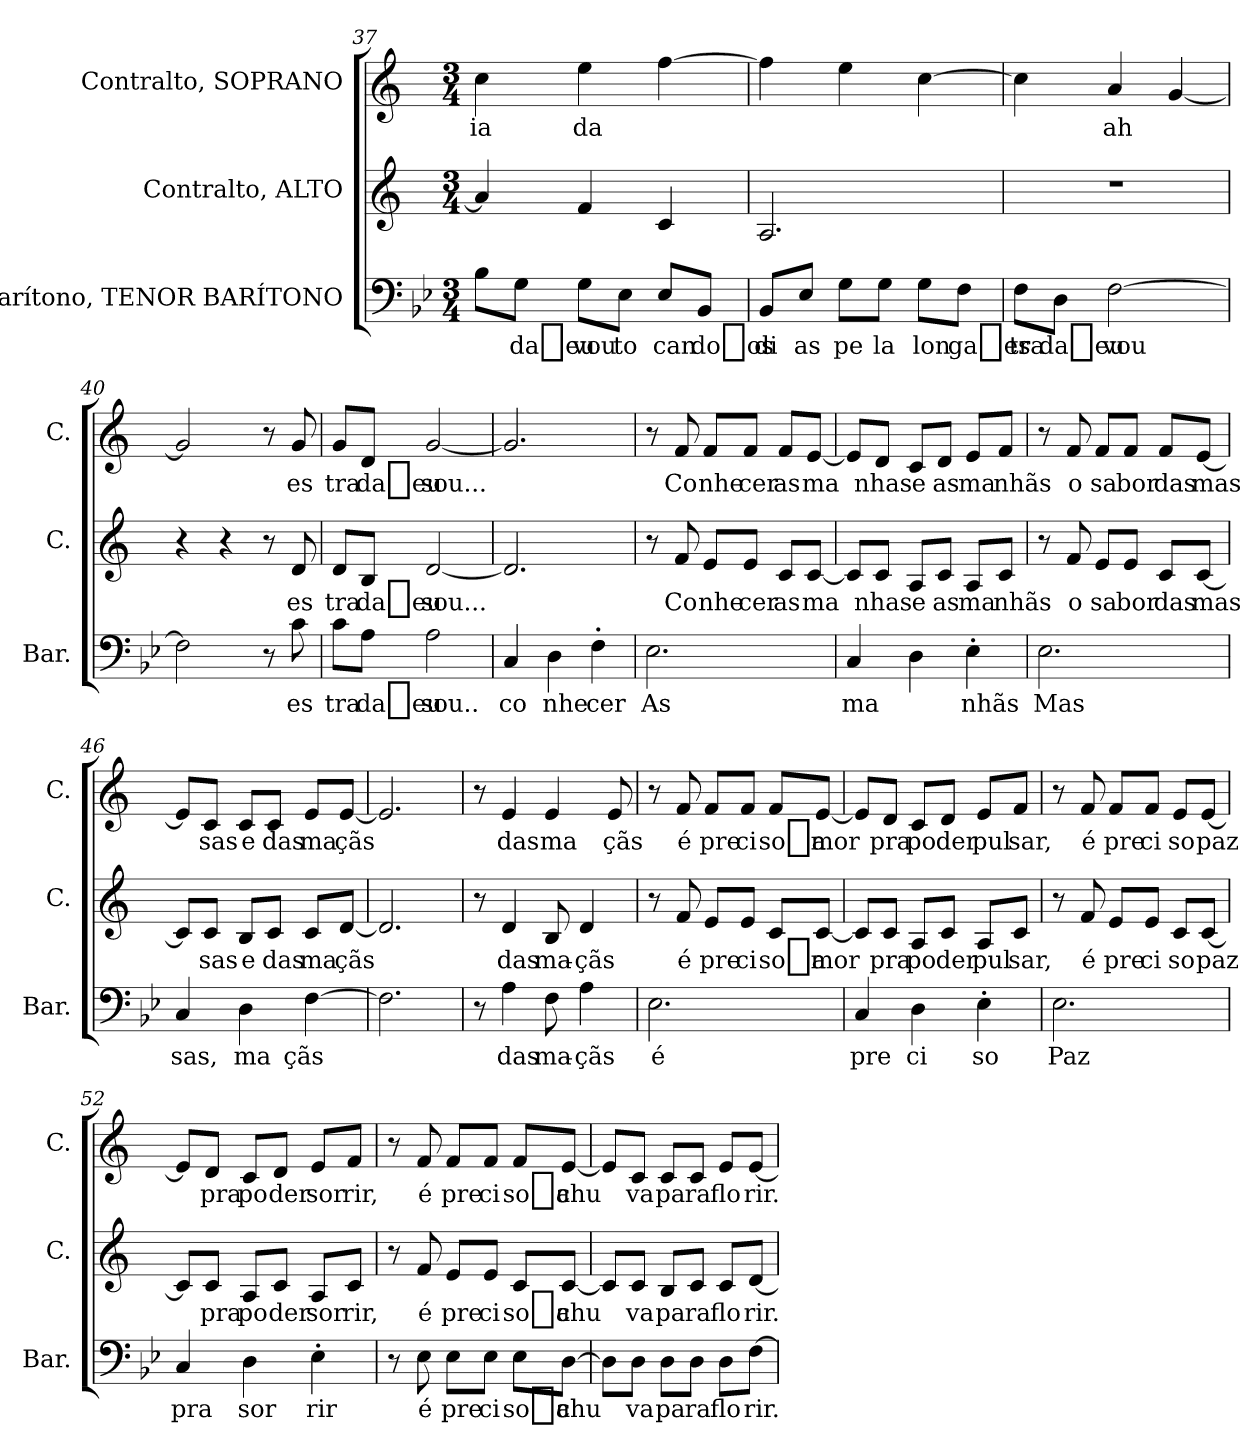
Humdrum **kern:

**kern	**text	**kern	**text	**kern	**text
*part3	*part3	*part2	*part2	*part1	*part1
*staff3	*staff3	*staff2	*staff2	*staff1	*staff1
*I"Barítono, TENOR BARÍTONO	*	*I"Contralto, ALTO	*	*I"Contralto, SOPRANO	*
*I'Bar.	*	*I'C.	*	*I'C.	*
*clefF4	*	*clefG2	*	*clefG2	*
*	*	*ITrd1c2	*	*ITrd1c2	*
*k[b-e-]	*	*k[b-e-]	*	*k[b-e-]	*
*M3/4	*	*M3/4	*	*M3/4	*
=37	=37	=37	=37	=37	=37
!	!	!	!	!	!LO:LY:b
8B-\L	.	4g/]	.	4b-\	ia
!	!LO:LY:b	!	!	!	!
8G\J	da_eu	.	.	.	.
!	!LO:LY:b	!	!	!	!LO:LY:b
8G\L	vou	4e-/	.	4dd\	da
!	!LO:LY:b	!	!	!	!
8E-\J	to	.	.	.	.
!	!LO:LY:b	!	!	!	!
8E-/L	can	4B-/	.	[4ee-\	.
!	!LO:LY:b	!	!	!	!
8BB-/J	do_os	.	.	.	.
!!LO:LB:g=z
=38	=38	=38	=38	=38	=38
!	!LO:LY:b	!	!	!	!
8BB-/L	di	2.G/	.	4ee-\]	.
!	!LO:LY:b	!	!	!	!
8E-/J	as	.	.	.	.
!	!LO:LY:b	!	!	!	!
8G\L	pe	.	.	4dd\	.
!	!LO:LY:b	!	!	!	!
8G\J	la	.	.	.	.
!	!LO:LY:b	!	!	!	!
8G\L	lon	.	.	[4b-\	.
!	!LO:LY:b	!	!	!	!
8F\J	ga_es	.	.	.	.
=39	=39	=39	=39	=39	=39
!	!LO:LY:b	!	!	!	!
8F\L	tra	2.r	.	4b-\]	.
!	!LO:LY:b	!	!	!	!
8D\J	da_eu	.	.	.	.
!	!LO:LY:b	!	!	!	!LO:LY:b
[2F\	vou	.	.	4g/	ah
.	.	.	.	[4f/	.
=40	=40	=40	=40	=40	=40
2F\]	.	4r	.	2f/]	.
.	.	4r	.	.	.
8r	.	8r	.	8r	.
!	!LO:LY:b	!	!LO:LY:b	!	!LO:LY:b
8c\	es	8c/	es	8f/	es
=41	=41	=41	=41	=41	=41
!	!LO:LY:b	!	!LO:LY:b	!	!LO:LY:b
8c\L	tra	8c/L	tra	8f/L	tra
!	!LO:LY:b	!	!LO:LY:b	!	!LO:LY:b
8A\J	da_eu	8A/J	da_eu	8c/J	da_eu
!	!LO:LY:b	!	!LO:LY:b	!	!LO:LY:b
2A\	sou..	[2c/	sou...	[2f/	sou...
=42	=42	=42	=42	=42	=42
!	!LO:LY:b	!	!	!	!
4C/	co	2.c/]	.	2.f/]	.
!	!LO:LY:b	!	!	!	!
4D\	nhe	.	.	.	.
!	!LO:LY:b	!	!	!	!
4F'\	cer	.	.	.	.
!!LO:LB:g=z
=43	=43	=43	=43	=43	=43
!	!LO:LY:b	!	!	!	!
2.E-\	As	8r	.	8r	.
!	!	!	!LO:LY:b	!	!LO:LY:b
.	.	8e-/	Co	8e-/	Co
!	!	!	!LO:LY:b	!	!LO:LY:b
.	.	8d/L	nhe	8e-/L	nhe
!	!	!	!LO:LY:b	!	!LO:LY:b
.	.	8d/J	cer	8e-/J	cer
!	!	!	!LO:LY:b	!	!LO:LY:b
.	.	8B-/L	as	8e-/L	as
!	!	!	!LO:LY:b	!	!LO:LY:b
.	.	[8B-/J	ma	[8d/J	ma
=44	=44	=44	=44	=44	=44
!	!LO:LY:b	!	!	!	!
4C/	ma	8B-/L]	.	8d/L]	.
!	!	!	!LO:LY:b	!	!LO:LY:b
.	.	8B-/J	nhas	8c/J	nhas
!	!	!	!LO:LY:b	!	!LO:LY:b
4D\	.	8G/L	e	8B-/L	e
!	!	!	!LO:LY:b	!	!LO:LY:b
.	.	8B-/J	as	8c/J	as
!	!LO:LY:b	!	!LO:LY:b	!	!LO:LY:b
4E-'\	nhãs	8G/L	ma	8d/L	ma
!	!	!	!LO:LY:b	!	!LO:LY:b
.	.	8B-/J	nhãs	8e-/J	nhãs
=45	=45	=45	=45	=45	=45
!	!LO:LY:b	!	!	!	!
2.E-\	Mas	8r	.	8r	.
!	!	!	!LO:LY:b	!	!LO:LY:b
.	.	8e-/	o	8e-/	o
!	!	!	!LO:LY:b	!	!LO:LY:b
.	.	8d/L	sa	8e-/L	sa
!	!	!	!LO:LY:b	!	!LO:LY:b
.	.	8d/J	bor	8e-/J	bor
!	!	!	!LO:LY:b	!	!LO:LY:b
.	.	8B-/L	das	8e-/L	das
!	!	!	!LO:LY:b	!	!LO:LY:b
.	.	[8B-/J	mas	[8d/J	mas
!!LO:PB:g=z
=46	=46	=46	=46	=46	=46
!	!LO:LY:b	!	!	!	!
4C/	sas,	8B-/L]	.	8d/L]	.
!	!	!	!LO:LY:b	!	!LO:LY:b
.	.	8B-/J	sas	8B-/J	sas
!	!LO:LY:b	!	!LO:LY:b	!	!LO:LY:b
4D\	ma	8A/L	e	8B-/L	e
!	!	!	!LO:LY:b	!	!LO:LY:b
.	.	8B-/J	das	8B-/J	das
!	!LO:LY:b	!	!LO:LY:b	!	!LO:LY:b
[4F\	çãs	8B-/L	ma	8d/L	ma
!	!	!	!LO:LY:b	!	!LO:LY:b
.	.	[8c/J	çãs	[8d/J	çãs
=47	=47	=47	=47	=47	=47
2.F\]	.	2.c/]	.	2.d/]	.
=48	=48	=48	=48	=48	=48
8r	.	8r	.	8r	.
!	!LO:LY:b	!	!LO:LY:b	!	!LO:LY:b
4A\	das	4c/	das	4d/	das
!	!LO:LY:b	!	!LO:LY:b	!	!LO:LY:b
8F\	ma-	8A/	ma-	4d/	ma
!	!LO:LY:b	!	!LO:LY:b	!	!
4A\	-çãs	4c/	-çãs	.	.
!	!	!	!	!	!LO:LY:b
.	.	.	.	8d/	çãs
=49	=49	=49	=49	=49	=49
!	!LO:LY:b	!	!	!	!
2.E-\	é	8r	.	8r	.
!	!	!	!LO:LY:b	!	!LO:LY:b
.	.	8e-/	é	8e-/	é
!	!	!	!LO:LY:b	!	!LO:LY:b
.	.	8d/L	pre	8e-/L	pre
!	!	!	!LO:LY:b	!	!LO:LY:b
.	.	8d/J	ci	8e-/J	ci
!	!	!	!LO:LY:b	!	!LO:LY:b
.	.	8B-/L	so_a	8e-/L	so_a
!	!	!	!LO:LY:b	!	!LO:LY:b
.	.	[8B-/J	mor	[8d/J	mor
!!LO:LB:g=z
=50	=50	=50	=50	=50	=50
!	!LO:LY:b	!	!	!	!
4C/	pre	8B-/L]	.	8d/L]	.
!	!	!	!LO:LY:b	!	!LO:LY:b
.	.	8B-/J	pra	8c/J	pra
!	!LO:LY:b	!	!LO:LY:b	!	!LO:LY:b
4D\	ci	8G/L	po	8B-/L	po
!	!	!	!LO:LY:b	!	!LO:LY:b
.	.	8B-/J	der	8c/J	der
!	!LO:LY:b	!	!LO:LY:b	!	!LO:LY:b
4E-'\	so	8G/L	pul	8d/L	pul
!	!	!	!LO:LY:b	!	!LO:LY:b
.	.	8B-/J	sar,	8e-/J	sar,
=51	=51	=51	=51	=51	=51
!	!LO:LY:b	!	!	!	!
2.E-\	Paz	8r	.	8r	.
!	!	!	!LO:LY:b	!	!LO:LY:b
.	.	8e-/	é	8e-/	é
!	!	!	!LO:LY:b	!	!LO:LY:b
.	.	8d/L	pre	8e-/L	pre
!	!	!	!LO:LY:b	!	!LO:LY:b
.	.	8d/J	ci	8e-/J	ci
!	!	!	!LO:LY:b	!	!LO:LY:b
.	.	8B-/L	so	8d/L	so
!	!	!	!LO:LY:b	!	!LO:LY:b
.	.	[8B-/J	paz	[8d/J	paz
=52	=52	=52	=52	=52	=52
!	!LO:LY:b	!	!	!	!
4C/	pra	8B-/L]	.	8d/L]	.
!	!	!	!LO:LY:b	!	!LO:LY:b
.	.	8B-/J	pra	8c/J	pra
!	!LO:LY:b	!	!LO:LY:b	!	!LO:LY:b
4D\	sor	8G/L	po	8B-/L	po
!	!	!	!LO:LY:b	!	!LO:LY:b
.	.	8B-/J	der	8c/J	der
!	!LO:LY:b	!	!LO:LY:b	!	!LO:LY:b
4E-'\	rir	8G/L	sor	8d/L	sor
!	!	!	!LO:LY:b	!	!LO:LY:b
.	.	8B-/J	rir,	8e-/J	rir,
!!LO:LB:g=z
=53	=53	=53	=53	=53	=53
8r	.	8r	.	8r	.
!	!LO:LY:b	!	!LO:LY:b	!	!LO:LY:b
8E-\	é	8e-/	é	8e-/	é
!	!LO:LY:b	!	!LO:LY:b	!	!LO:LY:b
8E-\L	pre	8d/L	pre	8e-/L	pre
!	!LO:LY:b	!	!LO:LY:b	!	!LO:LY:b
8E-\J	ci	8d/J	ci	8e-/J	ci
!	!LO:LY:b	!	!LO:LY:b	!	!LO:LY:b
8E-\L	so_a	8B-/L	so_a	8e-/L	so_a
!	!LO:LY:b	!	!LO:LY:b	!	!LO:LY:b
[8D\J	chu	[8B-/J	chu	[8d/J	chu
=54	=54	=54	=54	=54	=54
8D\L]	.	8B-/L]	.	8d/L]	.
!	!LO:LY:b	!	!LO:LY:b	!	!LO:LY:b
8D\J	va	8B-/J	va	8B-/J	va
!	!LO:LY:b	!	!LO:LY:b	!	!LO:LY:b
8D\L	pa	8A/L	pa	8B-/L	pa
!	!LO:LY:b	!	!LO:LY:b	!	!LO:LY:b
8D\J	ra	8B-/J	ra	8B-/J	ra
!	!LO:LY:b	!	!LO:LY:b	!	!LO:LY:b
8D\L	flo	8B-/L	flo	8d/L	flo
!	!LO:LY:b	!	!LO:LY:b	!	!LO:LY:b
[8F\J	rir.	[8c/J	rir.	[8d/J	rir.
=	=	=	=	=	=
*-	*-	*-	*-	*-	*-
